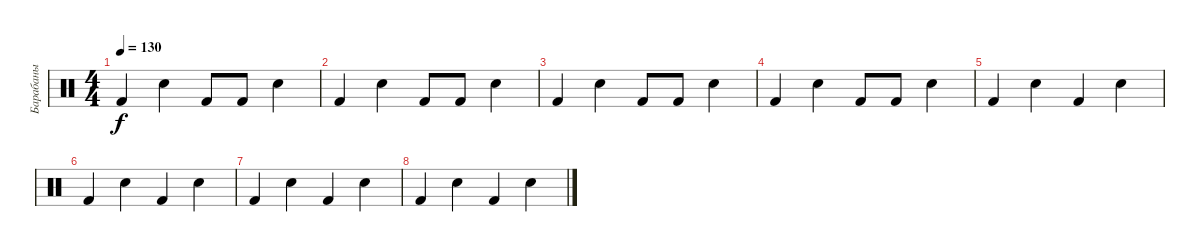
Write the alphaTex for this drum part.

\track ("Барабаны" "Барабаны") {instrument percussion}
\staff {score}
\articulation defaults
\ts (4 4)
\tempo 130
\clef neutral
\ks c "Kick (hit) 2".4{dy f} "Snare (hit) 2".4 "Kick (hit) 2".8 "Kick (hit) 2".8 "Snare (hit) 2".4
|
"Kick (hit) 2".4 "Snare (hit) 2".4 "Kick (hit) 2".8 "Kick (hit) 2".8 "Snare (hit) 2".4 |
"Kick (hit) 2".4 "Snare (hit) 2".4 "Kick (hit) 2".8 "Kick (hit) 2".8 "Snare (hit) 2".4 |
"Kick (hit) 2".4 "Snare (hit) 2".4 "Kick (hit) 2".8 "Kick (hit) 2".8 "Snare (hit) 2".4 |
"Kick (hit) 2".4 "Snare (hit) 2".4 "Kick (hit) 2".4 "Snare (hit) 2".4 |
"Kick (hit) 2".4 "Snare (hit) 2".4 "Kick (hit) 2".4 "Snare (hit) 2".4 |
"Kick (hit) 2".4 "Snare (hit) 2".4 "Kick (hit) 2".4 "Snare (hit) 2".4 |
"Kick (hit) 2".4 "Snare (hit) 2".4 "Kick (hit) 2".4 "Snare (hit) 2".4
